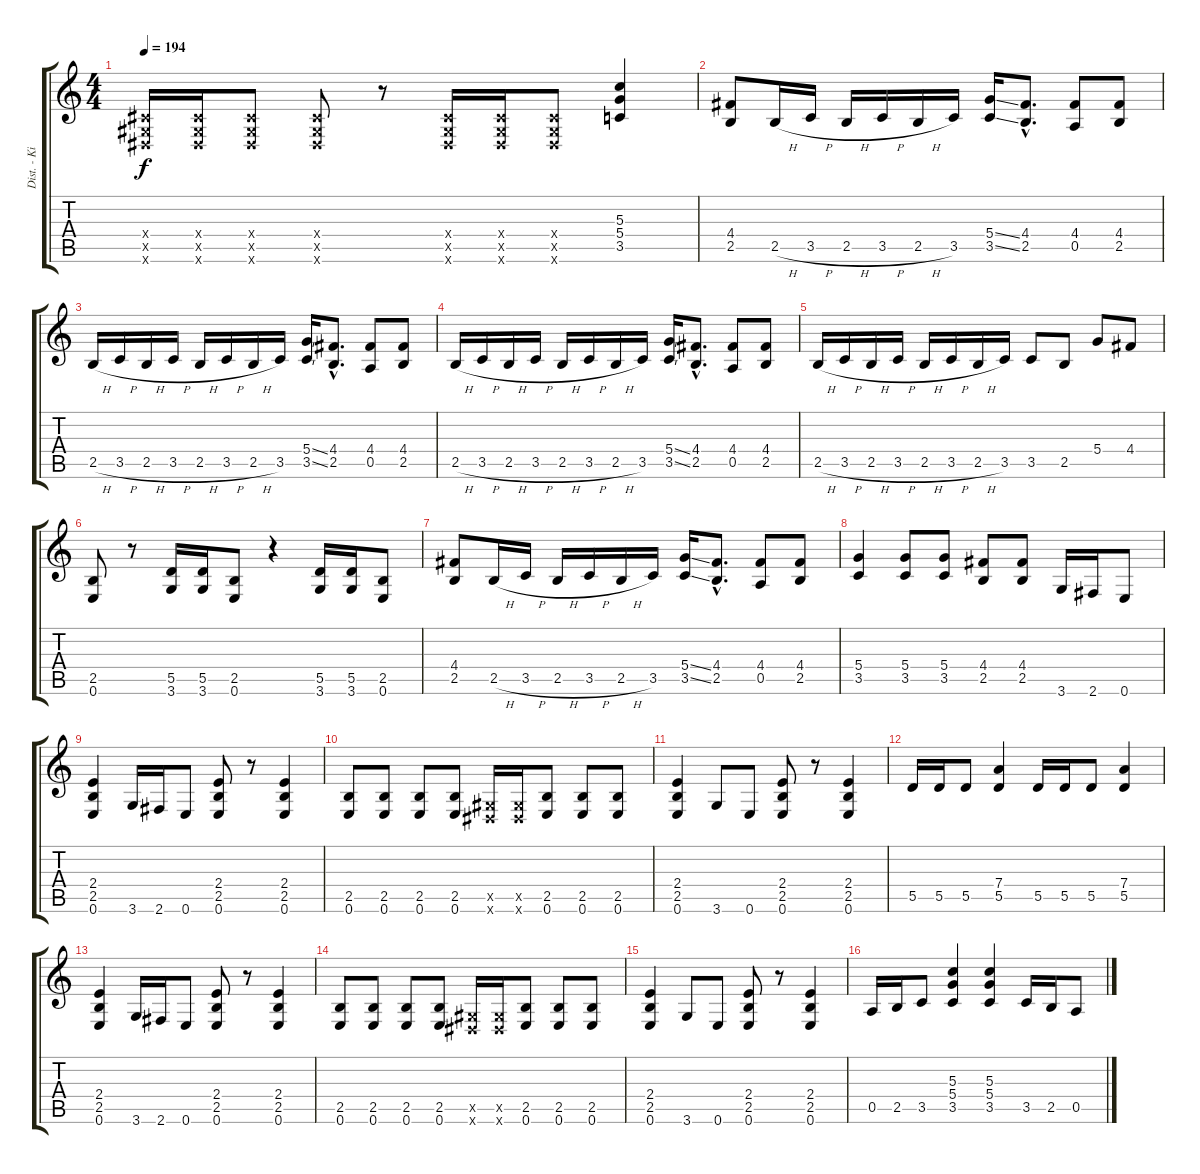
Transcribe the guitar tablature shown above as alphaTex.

\track ("Dist. - Kirk" "Dist. - Ki") {instrument distortionguitar}
\staff {score tabs}
\tuning (E4 B3 G3 D3 A2 E2) {hide}
\ts (4 4)
\tempo 194
\clef g2
\ks c
(-1.4{x} -1.5{x} -1.6{x}).16{dy f} (-1.4{x} -1.5{x} -1.6{x}).16 (-1.4{x} -1.5{x} -1.6{x}).8 (-1.4{x} -1.5{x} -1.6{x}).8 r.8 (-1.4{x} -1.5{x} -1.6{x}).16 (-1.4{x} -1.5{x} -1.6{x}).16 (-1.4{x} -1.5{x} -1.6{x}).8 (5.3 5.4 3.5).4 |
(4.4 2.5).8 2.5{h}.16 3.5{h}.16 2.5{h}.16 3.5{h}.16 2.5{h}.16 3.5.16 (5.4{ss} 3.5{ss}).16 (4.4{hac} 2.5{hac}).8{d} (4.4 0.5).8 (4.4 2.5).8 |
2.5{h}.16 3.5{h}.16 2.5{h}.16 3.5{h}.16 2.5{h}.16 3.5{h}.16 2.5{h}.16 3.5.16 (5.4{ss} 3.5{ss}).16 (4.4{hac} 2.5{hac}).8{d} (4.4 0.5).8 (4.4 2.5).8 |
2.5{h}.16 3.5{h}.16 2.5{h}.16 3.5{h}.16 2.5{h}.16 3.5{h}.16 2.5{h}.16 3.5.16 (5.4{ss} 3.5{ss}).16 (4.4{hac} 2.5{hac}).8{d} (4.4 0.5).8 (4.4 2.5).8 |
2.5{h}.16 3.5{h}.16 2.5{h}.16 3.5{h}.16 2.5{h}.16 3.5{h}.16 2.5{h}.16 3.5.16 3.5.8 2.5.8 5.4.8 4.4.8 |
(2.5 0.6).8 r.8 (5.5 3.6).16 (5.5 3.6).16 (2.5 0.6).8 r.4 (5.5 3.6).16 (5.5 3.6).16 (2.5 0.6).8 |
(4.4 2.5).8 2.5{h}.16 3.5{h}.16 2.5{h}.16 3.5{h}.16 2.5{h}.16 3.5.16 (5.4{ss} 3.5{ss}).16 (4.4{hac} 2.5{hac}).8{d} (4.4 0.5).8 (4.4 2.5).8 |
(5.4 3.5).4 (5.4 3.5).8 (5.4 3.5).8 (4.4 2.5).8 (4.4 2.5).8 3.6.16 2.6.16 0.6.8 |
(2.4 2.5 0.6).4 3.6.16 2.6.16 0.6.8 (2.4 2.5 0.6).8 r.8 (2.4 2.5 0.6).4 |
(2.5 0.6).8 (2.5 0.6).8 (2.5 0.6).8 (2.5 0.6).8 (-1.5{x} -1.6{x}).16 (-1.5{x} -1.6{x}).16 (2.5 0.6).8 (2.5 0.6).8 (2.5 0.6).8 |
(2.4 2.5 0.6).4 3.6.8 0.6.8 (2.4 2.5 0.6).8 r.8 (2.4 2.5 0.6).4 |
5.5.16 5.5.16 5.5.8 (7.4 5.5).4 5.5.16 5.5.16 5.5.8 (7.4 5.5).4 |
(2.4 2.5 0.6).4 3.6.16 2.6.16 0.6.8 (2.4 2.5 0.6).8 r.8 (2.4 2.5 0.6).4 |
(2.5 0.6).8 (2.5 0.6).8 (2.5 0.6).8 (2.5 0.6).8 (-1.5{x} -1.6{x}).16 (-1.5{x} -1.6{x}).16 (2.5 0.6).8 (2.5 0.6).8 (2.5 0.6).8 |
(2.4 2.5 0.6).4 3.6.8 0.6.8 (2.4 2.5 0.6).8 r.8 (2.4 2.5 0.6).4 |
0.5.16 2.5.16 3.5.8 (5.3 5.4 3.5).4 (5.3 5.4 3.5).4 3.5.16 2.5.16 0.5.8
